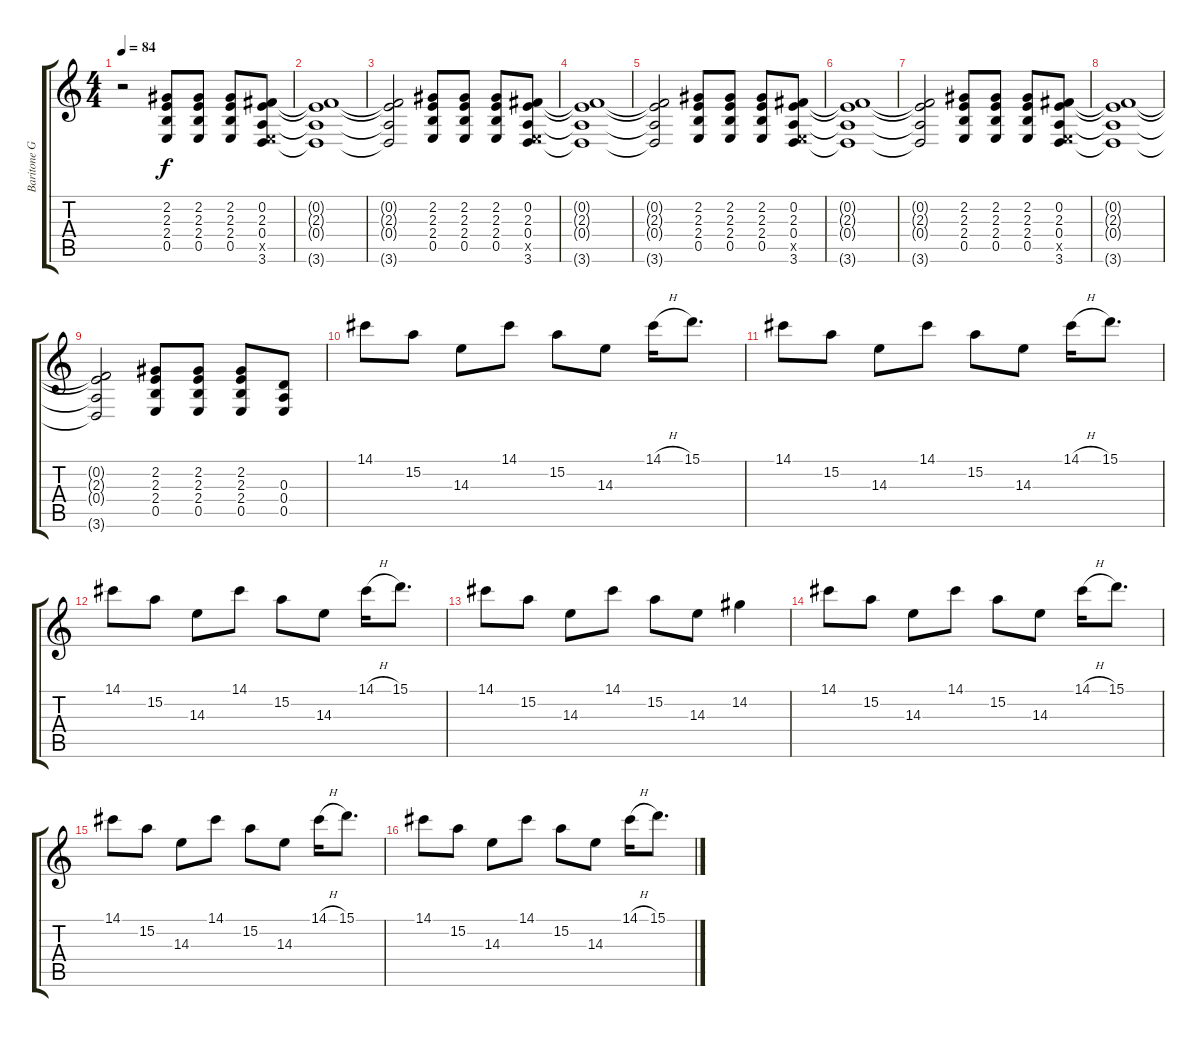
\track ("Baritone Gtr. 1" "Baritone G") {instrument electricguitarclean}
\staff {score tabs}
\tuning (B3 Gb3 D3 A2 E2 B1) {hide}
\ts (4 4)
\tempo 84
\clef g2
\ks c
r.2{dy f instrument electricguitarclean} (2.2 2.3 2.4 0.5).8 (2.2 2.3 2.4 0.5).8 (2.2 2.3 2.4 0.5).8 (0.2 2.3 0.4 0.5{x} 3.6).8 |
(0.2{t} 2.3{t} 0.4{t} 3.6{t}).1 |
(0.2{t} 2.3{t} 0.4{t} 3.6{t}).2 (2.2 2.3 2.4 0.5).8 (2.2 2.3 2.4 0.5).8 (2.2 2.3 2.4 0.5).8 (0.2 2.3 0.4 0.5{x} 3.6).8 |
(0.2{t} 2.3{t} 0.4{t} 3.6{t}).1 |
(0.2{t} 2.3{t} 0.4{t} 3.6{t}).2 (2.2 2.3 2.4 0.5).8 (2.2 2.3 2.4 0.5).8 (2.2 2.3 2.4 0.5).8 (0.2 2.3 0.4 0.5{x} 3.6).8 |
(0.2{t} 2.3{t} 0.4{t} 3.6{t}).1 |
(0.2{t} 2.3{t} 0.4{t} 3.6{t}).2 (2.2 2.3 2.4 0.5).8 (2.2 2.3 2.4 0.5).8 (2.2 2.3 2.4 0.5).8 (0.2 2.3 0.4 0.5{x} 3.6).8 |
(0.2{t} 2.3{t} 0.4{t} 3.6{t}).1 |
(0.2{t} 2.3{t} 0.4{t} 3.6{t}).2 (2.2 2.3 2.4 0.5).8 (2.2 2.3 2.4 0.5).8 (2.2 2.3 2.4 0.5).8 (0.3 0.4 0.5).8 |
14.1.8 15.2.8 14.3.8 14.1.8 15.2.8 14.3.8 14.1{h}.16 15.1.8{d} |
14.1.8 15.2.8 14.3.8 14.1.8 15.2.8 14.3.8 14.1{h}.16 15.1.8{d} |
14.1.8 15.2.8 14.3.8 14.1.8 15.2.8 14.3.8 14.1{h}.16 15.1.8{d} |
14.1.8 15.2.8 14.3.8 14.1.8 15.2.8 14.3.8 14.2.4 |
14.1.8 15.2.8 14.3.8 14.1.8 15.2.8 14.3.8 14.1{h}.16 15.1.8{d} |
14.1.8 15.2.8 14.3.8 14.1.8 15.2.8 14.3.8 14.1{h}.16 15.1.8{d} |
14.1.8 15.2.8 14.3.8 14.1.8 15.2.8 14.3.8 14.1{h}.16 15.1.8{d}
